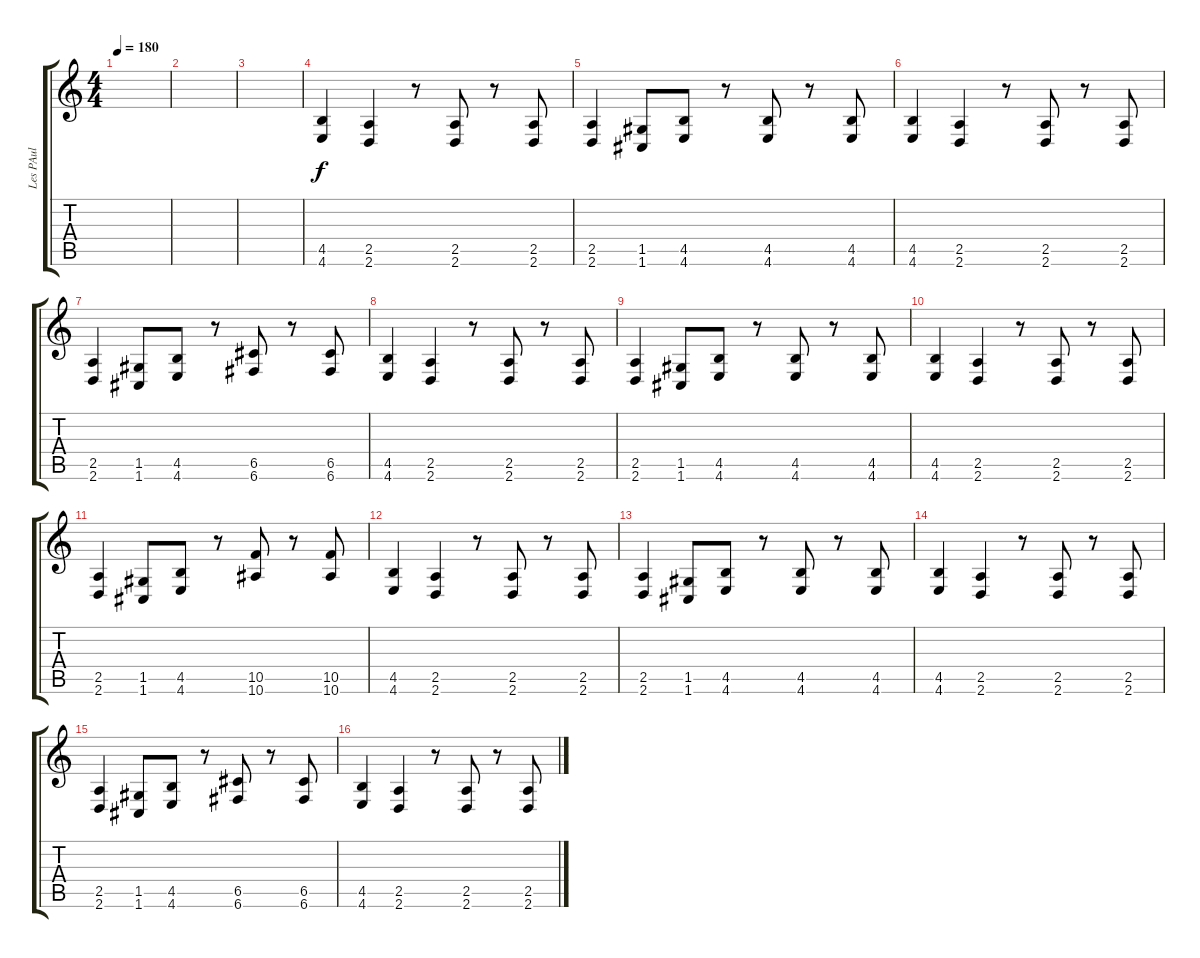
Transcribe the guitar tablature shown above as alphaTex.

\track ("Les PAul" "Les PAul") {instrument overdrivenguitar}
\staff {score tabs}
\tuning (D4 A3 F3 C3 G2 C2) {hide}
\ts (4 4)
\tempo 180
\clef g2
\ks c
|
|
|
(4.5 4.6).4 (2.5 2.6).4 r.8 (2.5 2.6).8 r.8 (2.5 2.6).8 |
(2.5 2.6).4 (1.5 1.6).8 (4.5 4.6).8 r.8 (4.5 4.6).8 r.8 (4.5 4.6).8 |
(4.5 4.6).4 (2.5 2.6).4 r.8 (2.5 2.6).8 r.8 (2.5 2.6).8 |
(2.5 2.6).4 (1.5 1.6).8 (4.5 4.6).8 r.8 (6.5 6.6).8 r.8 (6.5 6.6).8 |
(4.5 4.6).4 (2.5 2.6).4 r.8 (2.5 2.6).8 r.8 (2.5 2.6).8 |
(2.5 2.6).4 (1.5 1.6).8 (4.5 4.6).8 r.8 (4.5 4.6).8 r.8 (4.5 4.6).8 |
(4.5 4.6).4 (2.5 2.6).4 r.8 (2.5 2.6).8 r.8 (2.5 2.6).8 |
(2.5 2.6).4 (1.5 1.6).8 (4.5 4.6).8 r.8 (10.5 10.6).8 r.8 (10.5 10.6).8 |
(4.5 4.6).4 (2.5 2.6).4 r.8 (2.5 2.6).8 r.8 (2.5 2.6).8 |
(2.5 2.6).4 (1.5 1.6).8 (4.5 4.6).8 r.8 (4.5 4.6).8 r.8 (4.5 4.6).8 |
(4.5 4.6).4 (2.5 2.6).4 r.8 (2.5 2.6).8 r.8 (2.5 2.6).8 |
(2.5 2.6).4 (1.5 1.6).8 (4.5 4.6).8 r.8 (6.5 6.6).8 r.8 (6.5 6.6).8 |
(4.5 4.6).4 (2.5 2.6).4 r.8 (2.5 2.6).8 r.8 (2.5 2.6).8
